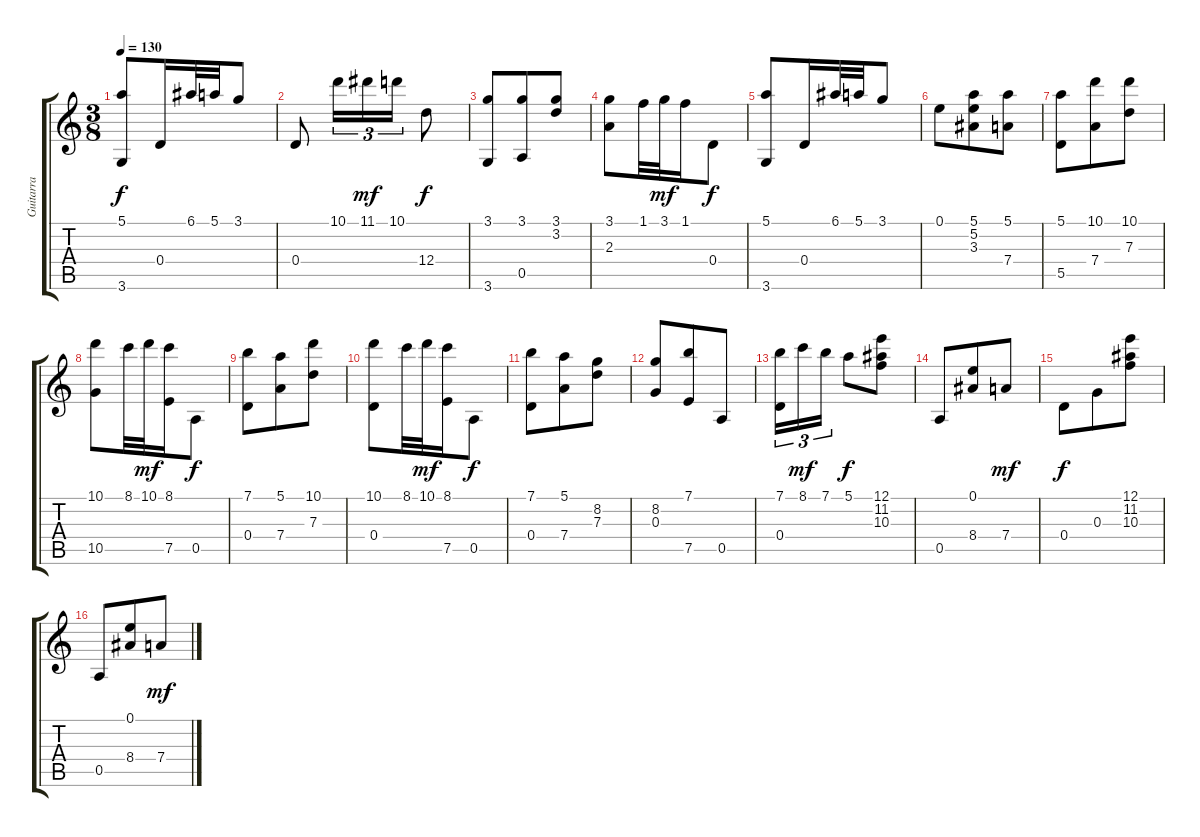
\track ("Guitarra" "Guitarra") {instrument acousticguitarnylon}
\staff {score tabs}
\tuning (E4 B3 G3 D3 A2 E2) {hide}
\ts (3 8)
\tempo 130
\clef g2
\ks c
(5.1 3.6).8{dy f} 0.4.16 6.1.32 5.1.32 3.1.8 |
0.4.8 10.1.16{tu (3 2)} 11.1.16{tu (3 2) dy mf} 10.1.16{tu (3 2)} 12.4.8{dy f} |
(3.1 3.6).8 (3.1 0.5).8 (3.1 3.2).8 |
(3.1 2.3).8 1.1.32 3.1.32{dy mf} 1.1.16 0.4.8{dy f} |
(5.1 3.6).8 0.4.16 6.1.32 5.1.32 3.1.8 |
0.1.8 (5.1 5.2 3.3).8 (5.1 7.4).8 |
(5.1 5.5).8 (10.1 7.4).8 (10.1 7.3).8 |
(10.1 10.5).8 8.1.32 10.1.32{dy mf} (8.1 7.5).16 0.5.8{dy f} |
(7.1 0.4).8 (5.1 7.4).8 (10.1 7.3).8 |
(10.1 0.4).8 8.1.32 10.1.32{dy mf} (8.1 7.5).16 0.5.8{dy f} |
(7.1 0.4).8 (5.1 7.4).8 (8.2 7.3).8 |
(8.2 0.3).8 (7.1 7.5).8 0.5.8 |
(7.1 0.4).16{tu (3 2)} 8.1.16{tu (3 2) dy mf} 7.1.16{tu (3 2)} 5.1.8{dy f} (12.1 11.2 10.3).8 |
0.5.8 (0.1 8.4).8 7.4.8{dy mf} |
0.4.8{dy f} 0.3.8 (12.1 11.2 10.3).8 |
0.5.8 (0.1 8.4).8 7.4.8{dy mf}
